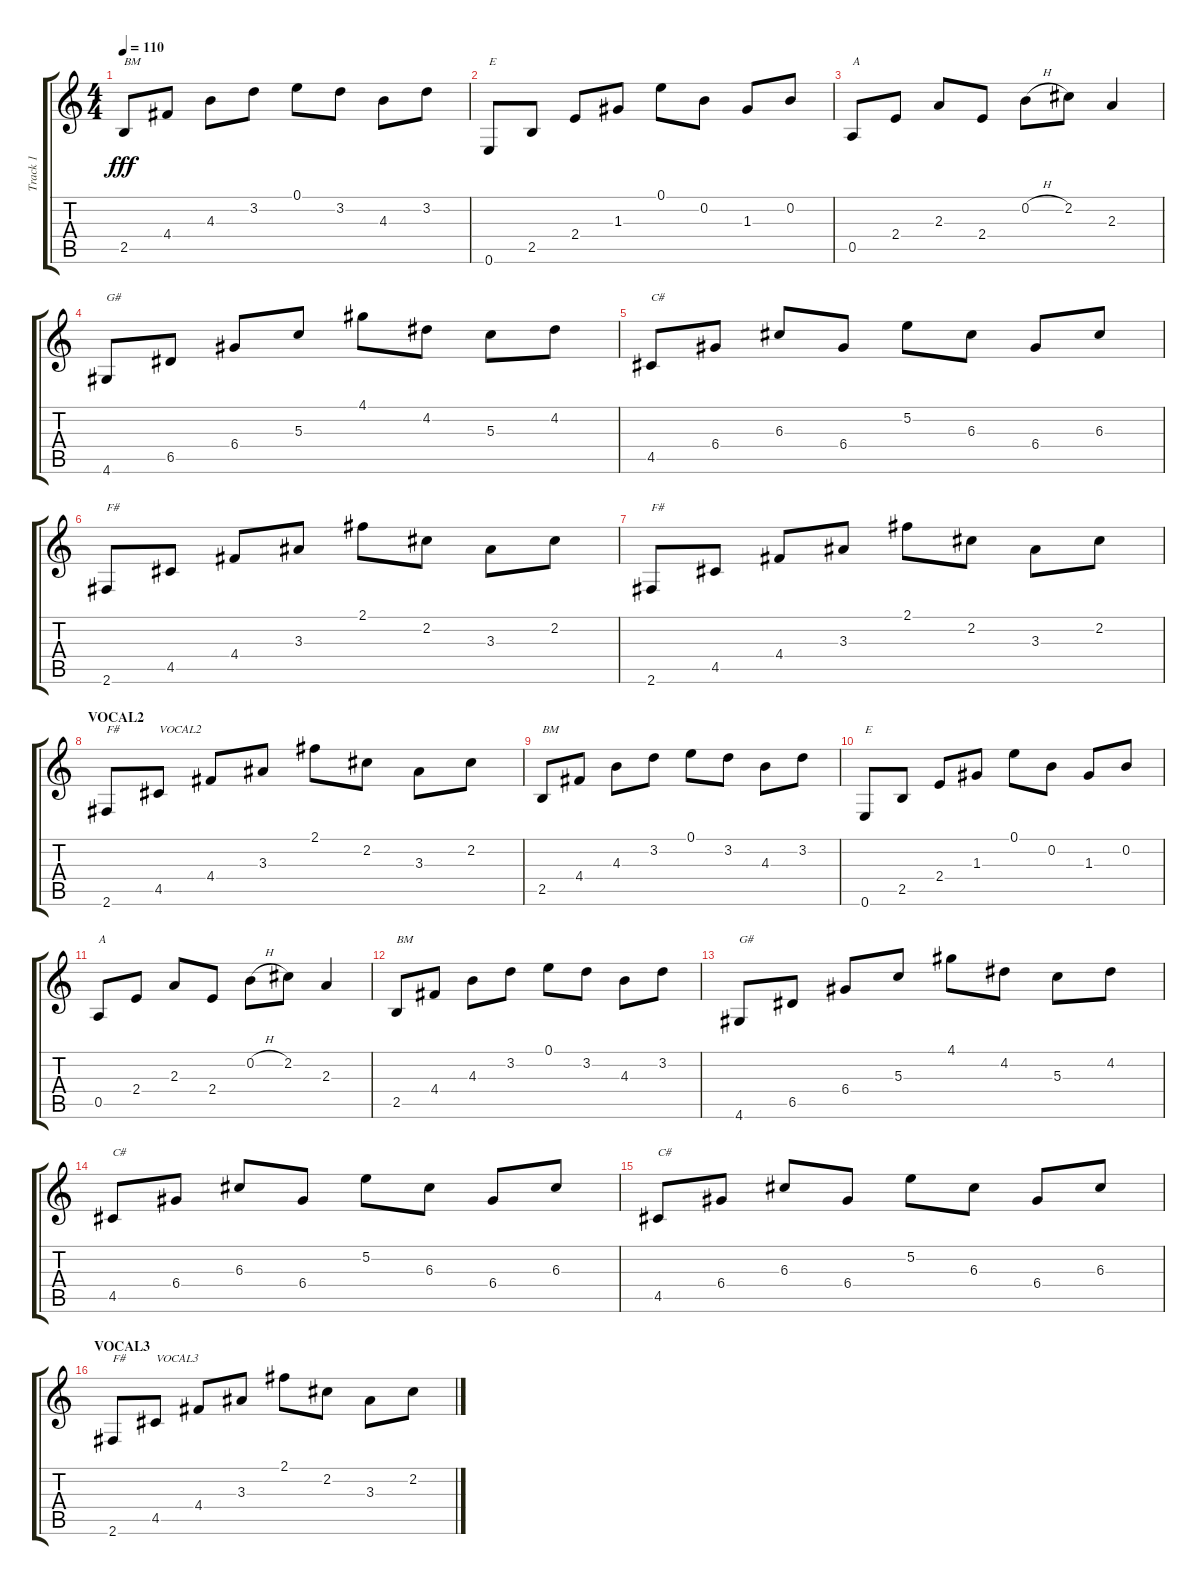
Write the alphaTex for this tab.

\track ("Track 1" "Track 1") {instrument acousticguitarsteel}
\staff {score tabs}
\tuning (E4 B3 G3 D3 A2 E2) {hide}
\ts (4 4)
\tempo 110
\clef g2
\ks c
2.5.8{txt "BM" dy fff} 4.4.8 4.3.8 3.2.8 0.1.8 3.2.8 4.3.8 3.2.8 |
0.6.8{txt "E"} 2.5.8 2.4.8 1.3.8 0.1.8 0.2.8 1.3.8 0.2.8 |
0.5.8{txt "A"} 2.4.8 2.3.8 2.4.8 0.2{h}.8 2.2.8 2.3.4 |
4.6.8{txt "G#"} 6.5.8 6.4.8 5.3.8 4.1.8 4.2.8 5.3.8 4.2.8 |
4.5.8{txt "C#"} 6.4.8 6.3.8 6.4.8 5.2.8 6.3.8 6.4.8 6.3.8 |
2.6.8{txt "F#"} 4.5.8 4.4.8 3.3.8 2.1.8 2.2.8 3.3.8 2.2.8 |
2.6.8{txt "F#"} 4.5.8 4.4.8 3.3.8 2.1.8 2.2.8 3.3.8 2.2.8 |
\section ("" "VOCAL2")
2.6.8{txt "F#"} 4.5.8{txt "VOCAL2"} 4.4.8 3.3.8 2.1.8 2.2.8 3.3.8 2.2.8 |
2.5.8{txt "BM"} 4.4.8 4.3.8 3.2.8 0.1.8 3.2.8 4.3.8 3.2.8 |
0.6.8{txt "E"} 2.5.8 2.4.8 1.3.8 0.1.8 0.2.8 1.3.8 0.2.8 |
0.5.8{txt "A"} 2.4.8 2.3.8 2.4.8 0.2{h}.8 2.2.8 2.3.4 |
2.5.8{txt "BM"} 4.4.8 4.3.8 3.2.8 0.1.8 3.2.8 4.3.8 3.2.8 |
4.6.8{txt "G#"} 6.5.8 6.4.8 5.3.8 4.1.8 4.2.8 5.3.8 4.2.8 |
4.5.8{txt "C#"} 6.4.8 6.3.8 6.4.8 5.2.8 6.3.8 6.4.8 6.3.8 |
4.5.8{txt "C#"} 6.4.8 6.3.8 6.4.8 5.2.8 6.3.8 6.4.8 6.3.8 |
\section ("" "VOCAL3")
2.6.8{txt "F#"} 4.5.8{txt "VOCAL3"} 4.4.8 3.3.8 2.1.8 2.2.8 3.3.8 2.2.8
